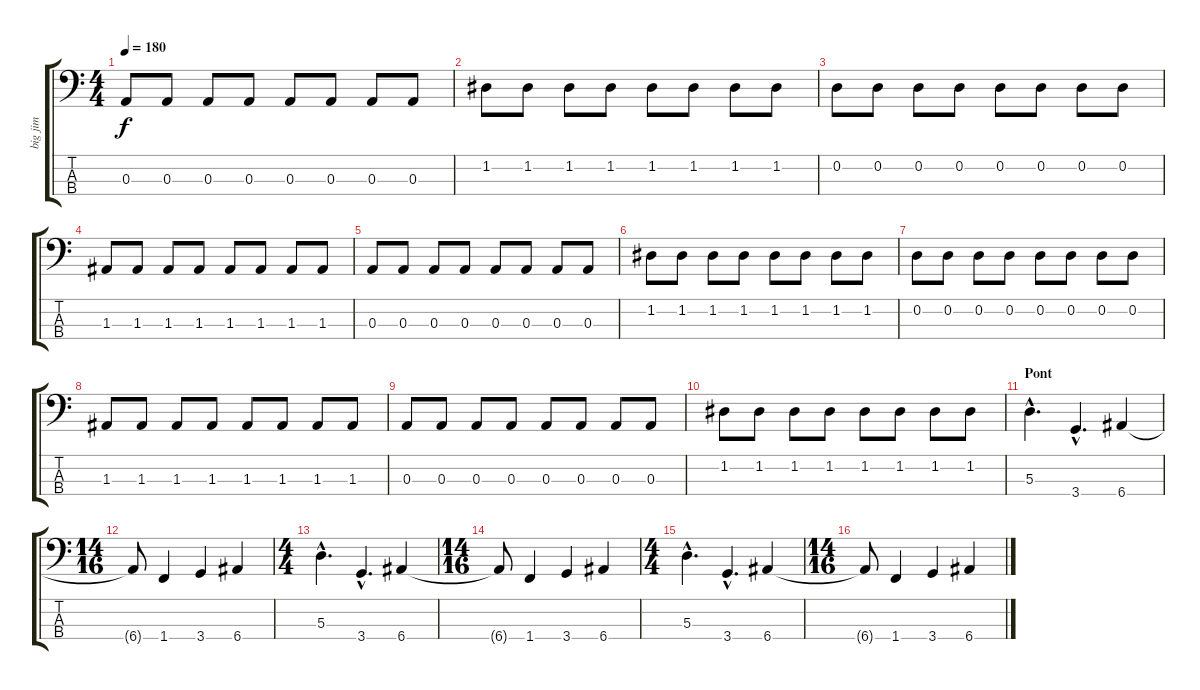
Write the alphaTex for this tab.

\track ("big jim" "big jim") {instrument electricbasspick}
\staff {score tabs}
\tuning (G2 D2 A1 E1) {hide}
\ts (4 4)
\tempo 180
\clef f4
\ks c
0.3.8{dy f} 0.3.8 0.3.8 0.3.8 0.3.8 0.3.8 0.3.8 0.3.8 |
1.2.8 1.2.8 1.2.8 1.2.8 1.2.8 1.2.8 1.2.8 1.2.8 |
0.2.8 0.2.8 0.2.8 0.2.8 0.2.8 0.2.8 0.2.8 0.2.8 |
1.3.8 1.3.8 1.3.8 1.3.8 1.3.8 1.3.8 1.3.8 1.3.8 |
0.3.8 0.3.8 0.3.8 0.3.8 0.3.8 0.3.8 0.3.8 0.3.8 |
1.2.8 1.2.8 1.2.8 1.2.8 1.2.8 1.2.8 1.2.8 1.2.8 |
0.2.8 0.2.8 0.2.8 0.2.8 0.2.8 0.2.8 0.2.8 0.2.8 |
1.3.8 1.3.8 1.3.8 1.3.8 1.3.8 1.3.8 1.3.8 1.3.8 |
0.3.8 0.3.8 0.3.8 0.3.8 0.3.8 0.3.8 0.3.8 0.3.8 |
1.2.8 1.2.8 1.2.8 1.2.8 1.2.8 1.2.8 1.2.8 1.2.8 |
\section ("" "Pont")
5.3{hac}.4{d} 3.4{hac}.4{d} 6.4.4 |
\ts (14 16)
6.4{t}.8 1.4.4 3.4.4 6.4.4 |
\ts (4 4)
5.3{hac}.4{d} 3.4{hac}.4{d} 6.4.4 |
\ts (14 16)
6.4{t}.8 1.4.4 3.4.4 6.4.4 |
\ts (4 4)
5.3{hac}.4{d} 3.4{hac}.4{d} 6.4.4 |
\ts (14 16)
6.4{t}.8 1.4.4 3.4.4 6.4.4
